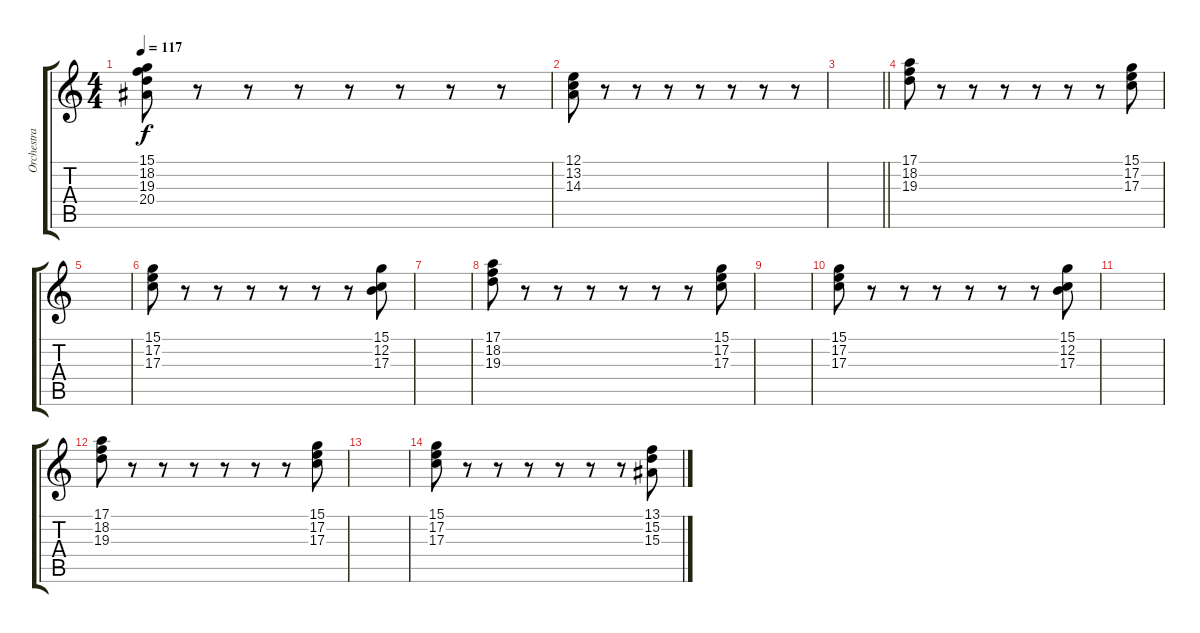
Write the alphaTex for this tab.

\track ("Orchestra hits" "Orchestra ") {instrument orchestrahit}
\staff {score tabs}
\tuning (E4 B3 G3 D3 A2 E2) {hide}
\ts (4 4)
\tempo 117
\clef g2
\ks c
(15.1 18.2 19.3 20.4).8{dy f} r.8 r.8 r.8 r.8 r.8 r.8 r.8 |
(12.1 13.2 14.3).8 r.8 r.8 r.8 r.8 r.8 r.8 r.8 |
\barLineRight lightlight
|
(17.1 18.2 19.3).8 r.8 r.8 r.8 r.8 r.8 r.8 (15.1 17.2 17.3).8 |
|
(15.1 17.2 17.3).8 r.8 r.8 r.8 r.8 r.8 r.8 (15.1 12.2 17.3).8 |
|
(17.1 18.2 19.3).8 r.8 r.8 r.8 r.8 r.8 r.8 (15.1 17.2 17.3).8 |
|
(15.1 17.2 17.3).8 r.8 r.8 r.8 r.8 r.8 r.8 (15.1 12.2 17.3).8 |
|
(17.1 18.2 19.3).8 r.8 r.8 r.8 r.8 r.8 r.8 (15.1 17.2 17.3).8 |
|
(15.1 17.2 17.3).8 r.8 r.8 r.8 r.8 r.8 r.8 (13.1 15.2 15.3).8
